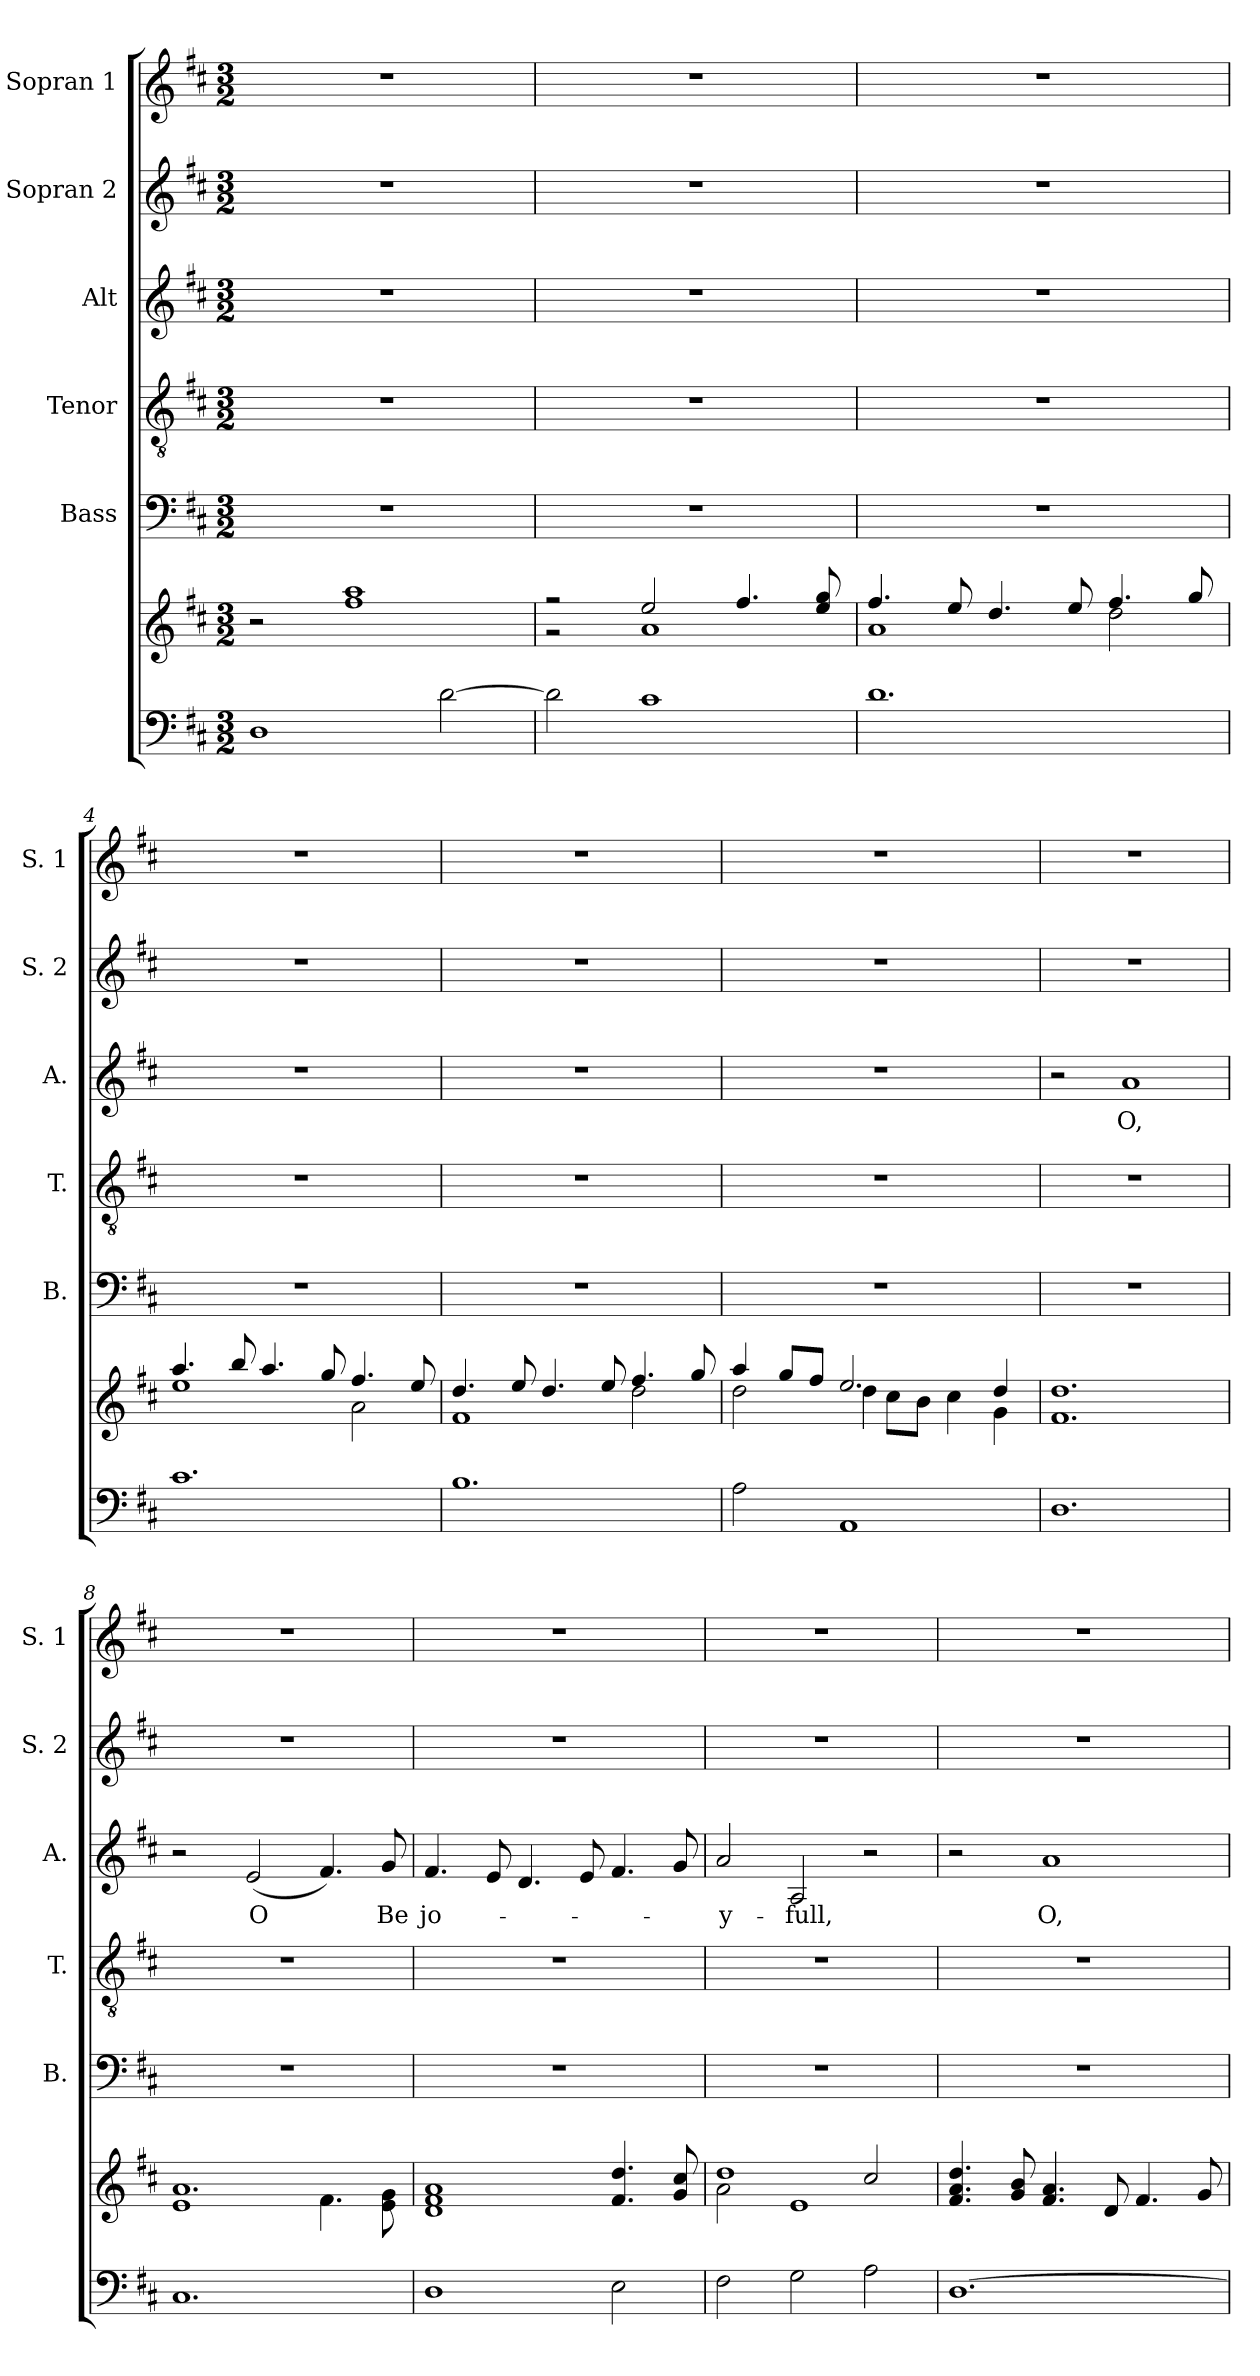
**kern	**kern	**kern	**kern	**kern	**text	**kern	**kern
*part6	*part6	*part5	*part4	*part3	*part3	*part2	*part1
*staff7	*staff6	*staff5	*staff4	*staff3	*staff3	*staff2	*staff1
*	*	*I"Bass	*I"Tenor	*I"Alt	*	*I"Sopran 2	*I"Sopran 1
*	*	*I'B.	*I'T.	*I'A.	*	*I'S. 2	*I'S. 1
*clefF4	*clefG2	*clefF4	*clefGv2	*clefG2	*	*clefG2	*clefG2
*k[f#c#]	*k[f#c#]	*k[f#c#]	*k[f#c#]	*k[f#c#]	*	*k[f#c#]	*k[f#c#]
*D:	*D:	*D:	*D:	*D:	*	*D:	*D:
*M3/2	*M3/2	*M3/2	*M3/2	*M3/2	*	*M3/2	*M3/2
=1	=1	=1	=1	=1	=1	=1	=1
1D	2r	1.r	1.r	1.r	.	1.r	1.r
.	1ff# 1aa	.	.	.	.	.	.
[2d\	.	.	.	.	.	.	.
=2	=2	=2	=2	=2	=2	=2	=2
*	*^	*	*	*	*	*	*
2d\]	2r	2r	1.r	1.r	1.r	.	1.r	1.r
1c#	2ee/	1a	.	.	.	.	.	.
.	4.ff#/	.	.	.	.	.	.	.
.	8ee/ 8gg/	.	.	.	.	.	.	.
=3	=3	=3	=3	=3	=3	=3	=3	=3
1.d	4.ff#/	1a	1.r	1.r	1.r	.	1.r	1.r
.	8ee/	.	.	.	.	.	.	.
.	4.dd/	.	.	.	.	.	.	.
.	8ee/	.	.	.	.	.	.	.
.	4.ff#/	2dd\	.	.	.	.	.	.
.	8gg/	.	.	.	.	.	.	.
=4	=4	=4	=4	=4	=4	=4	=4	=4
1.c#	4.aa/	1ee	1.r	1.r	1.r	.	1.r	1.r
.	8bb/	.	.	.	.	.	.	.
.	4.aa/	.	.	.	.	.	.	.
.	8gg/	.	.	.	.	.	.	.
.	4.ff#/	2a\	.	.	.	.	.	.
.	8ee/	.	.	.	.	.	.	.
!!LO:LB:g=z
=5	=5	=5	=5	=5	=5	=5	=5	=5
1.B	4.dd/	1f#	1.r	1.r	1.r	.	1.r	1.r
.	8ee/	.	.	.	.	.	.	.
.	4.dd/	.	.	.	.	.	.	.
.	8ee/	.	.	.	.	.	.	.
.	4.ff#/	2dd\	.	.	.	.	.	.
.	8gg/	.	.	.	.	.	.	.
=6	=6	=6	=6	=6	=6	=6	=6	=6
2A\	4aa/	2dd\	1.r	1.r	1.r	.	1.r	1.r
.	8gg/L	.	.	.	.	.	.	.
.	8ff#/J	.	.	.	.	.	.	.
1AA	2.ee/	4dd\	.	.	.	.	.	.
.	.	8cc#\L	.	.	.	.	.	.
.	.	8b\J	.	.	.	.	.	.
.	.	4cc#\	.	.	.	.	.	.
.	4dd/	4g\	.	.	.	.	.	.
*	*v	*v	*	*	*	*	*	*
=7	=7	=7	=7	=7	=7	=7	=7
1.D	1.f# 1.dd	1.r	1.r	2r	.	1.r	1.r
!	!	!	!	!	!LO:LY:b	!	!
.	.	.	.	1a	O,	.	.
=8	=8	=8	=8	=8	=8	=8	=8
*	*^	*	*	*	*	*	*
1.C#	1.a	1e	1.r	1.r	2r	.	1.r	1.r
!	!	!	!	!	!	!LO:LY:b	!	!
.	.	.	.	.	(<2e/	O	.	.
.	.	4.f#\	.	.	4.f#/)	.	.	.
!	!	!	!	!	!	!LO:LY:b	!	!
.	.	8e\ 8g\	.	.	8g/	Be	.	.
=9	=9	=9	=9	=9	=9	=9	=9	=9
!	!	!	!	!	!	!LO:LY:b	!	!
*	*v	*v	*	*	*	*	*	*
1D	1d 1f# 1a	1.r	1.r	4.f#/	jo-	1.r	1.r
.	.	.	.	8e/	.	.	.
.	.	.	.	4.d/	.	.	.
.	.	.	.	8e/	.	.	.
2E\	4.f#/ 4.dd/	.	.	4.f#/	.	.	.
.	8g/ 8cc#/	.	.	8g/	.	.	.
!!LO:PB:g=z
=10	=10	=10	=10	=10	=10	=10	=10
*	*^	*	*	*	*	*	*
!	!	!	!	!	!	!LO:LY:b	!	!
2F#\	1dd	2a\	1.r	1.r	2a/	-y-	1.r	1.r
!	!	!	!	!	!	!LO:LY:b	!	!
2G\	.	1e	.	.	2A/	-full,	.	.
2A\	2cc#/	.	.	.	2r	.	.	.
*	*v	*v	*	*	*	*	*	*
=11	=11	=11	=11	=11	=11	=11	=11
[1.D	4.f#/ 4.a/ 4.dd/	1.r	1.r	2r	.	1.r	1.r
.	8g/ 8b/	.	.	.	.	.	.
!	!	!	!	!	!LO:LY:b	!	!
.	4.f#/ 4.a/	.	.	1a	O,	.	.
.	8d/	.	.	.	.	.	.
.	4.f#/	.	.	.	.	.	.
.	8g/	.	.	.	.	.	.
=	=	=	=	=	=	=	=
*-	*-	*-	*-	*-	*-	*-	*-
